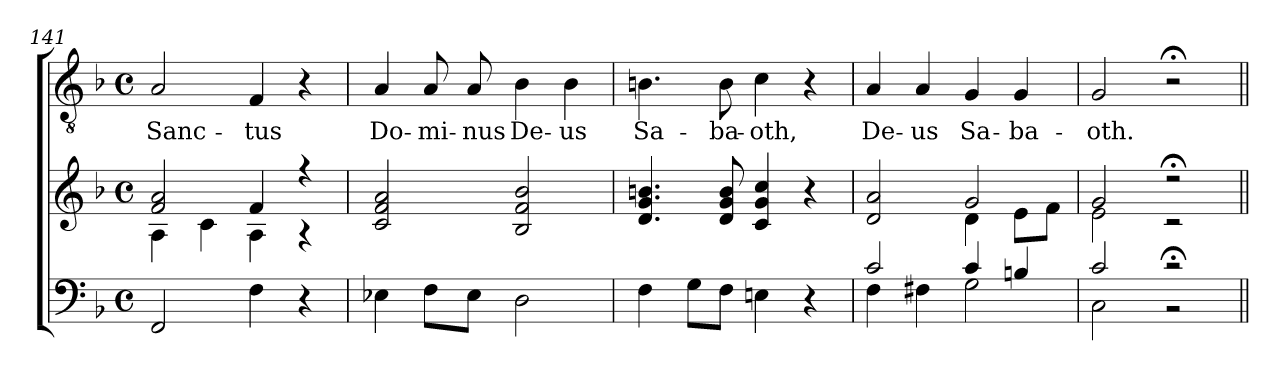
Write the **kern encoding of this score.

**kern	**kern	**kern	**text
*part2	*part2	*part1	*part1
*staff3	*staff2	*staff1	*staff1
*clefF4	*clefG2	*clefGv2	*
*k[b-]	*k[b-]	*k[b-]	*
*F:	*F:	*F:	*
*M4/4	*M4/4	*M4/4	*
*met(c)	*met(c)	*met(c)	*
=141	=141	=141	=141
*	*^	*	*
!	!	!	!	!LO:LY:b
2FF/	2f/ 2a/	4A\	2A/	Sanc-
.	.	4c\	.	.
!	!	!	!	!LO:LY:b
4F\	4f/	4A\	4F/	-tus
4r	4r	4r	4r	.
=142	=142	=142	=142	=142
!	!	!	!	!LO:LY:b
*	*v	*v	*	*
4E-X\	2c/ 2f/ 2a/	4A/	Do-
!	!	!	!LO:LY:b
8F\L	.	8A/	-mi-
!	!	!	!LO:LY:b
8E-\J	.	8A/	-nus
!	!	!	!LO:LY:b
2D\	2B-/ 2f/ 2b-/	4B-\	De-
!	!	!	!LO:LY:b
.	.	4B-\	-us
=143	=143	=143	=143
!	!	!	!LO:LY:b
4F\	4.d/ 4.g/ 4.bn/	4.Bn\	Sa-
8G\L	.	.	.
!	!	!	!LO:LY:b
8F\J	8d/ 8g/ 8b/	8B\	-ba-
!	!	!	!LO:LY:b
4En\	4c/ 4g/ 4cc/	4c\	-oth,
4r	4r	4r	.
!!LO:PB:g=z
=144	=144	=144	=144
*^	*^	*	*
!	!	!	!	!	!LO:LY:b
2c/	4F\	2d/ 2a/	2ryy	4A/	De-
!	!	!	!	!	!LO:LY:b
.	4F#X\	.	.	4A/	-us
!	!	!	!	!	!LO:LY:b
4c/	2G\	2g/	4d\	4G/	Sa-
!	!	!	!	!	!LO:LY:b
4Bn/	.	.	8e\L	4G/	-ba-
.	.	.	8f\J	.	.
=145	=145	=145	=145	=145	=145
!	!	!	!	!	!LO:LY:b
2c/	2C\	2g/	2e\	2G/	-oth.
2r;<	2r	2r;<	2r	2r;<	.
*v	*v	*	*	*	*
*	*v	*v	*	*
=||	=||	=||	=||
*-	*-	*-	*-
